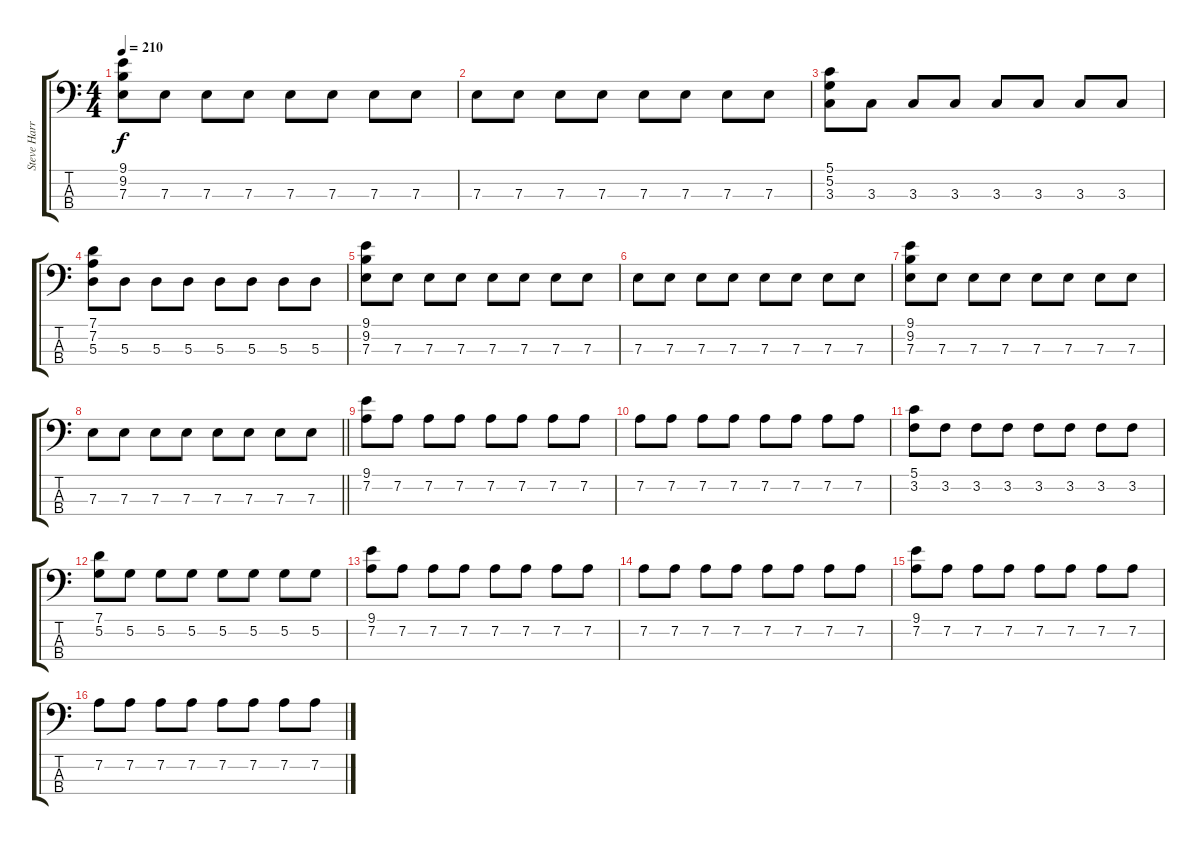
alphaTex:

\track ("Steve Harris" "Steve Harr") {instrument electricbassfinger}
\staff {score tabs}
\tuning (G2 D2 A1 E1) {hide}
\ts (4 4)
\tempo 210
\clef f4
\ks c
(9.1 9.2 7.3).8{dy f} 7.3.8 7.3.8 7.3.8 7.3.8 7.3.8 7.3.8 7.3.8 |
7.3.8 7.3.8 7.3.8 7.3.8 7.3.8 7.3.8 7.3.8 7.3.8 |
(5.1 5.2 3.3).8 3.3.8 3.3.8 3.3.8 3.3.8 3.3.8 3.3.8 3.3.8 |
(7.1 7.2 5.3).8 5.3.8 5.3.8 5.3.8 5.3.8 5.3.8 5.3.8 5.3.8 |
(9.1 9.2 7.3).8 7.3.8 7.3.8 7.3.8 7.3.8 7.3.8 7.3.8 7.3.8 |
7.3.8 7.3.8 7.3.8 7.3.8 7.3.8 7.3.8 7.3.8 7.3.8 |
(9.1 9.2 7.3).8 7.3.8 7.3.8 7.3.8 7.3.8 7.3.8 7.3.8 7.3.8 |
\barLineRight lightlight
7.3.8 7.3.8 7.3.8 7.3.8 7.3.8 7.3.8 7.3.8 7.3.8 |
(9.1 7.2).8 7.2.8 7.2.8 7.2.8 7.2.8 7.2.8 7.2.8 7.2.8 |
7.2.8 7.2.8 7.2.8 7.2.8 7.2.8 7.2.8 7.2.8 7.2.8 |
(5.1 3.2).8 3.2.8 3.2.8 3.2.8 3.2.8 3.2.8 3.2.8 3.2.8 |
(7.1 5.2).8 5.2.8 5.2.8 5.2.8 5.2.8 5.2.8 5.2.8 5.2.8 |
(9.1 7.2).8 7.2.8 7.2.8 7.2.8 7.2.8 7.2.8 7.2.8 7.2.8 |
7.2.8 7.2.8 7.2.8 7.2.8 7.2.8 7.2.8 7.2.8 7.2.8 |
(9.1 7.2).8 7.2.8 7.2.8 7.2.8 7.2.8 7.2.8 7.2.8 7.2.8 |
7.2.8 7.2.8 7.2.8 7.2.8 7.2.8 7.2.8 7.2.8 7.2.8
